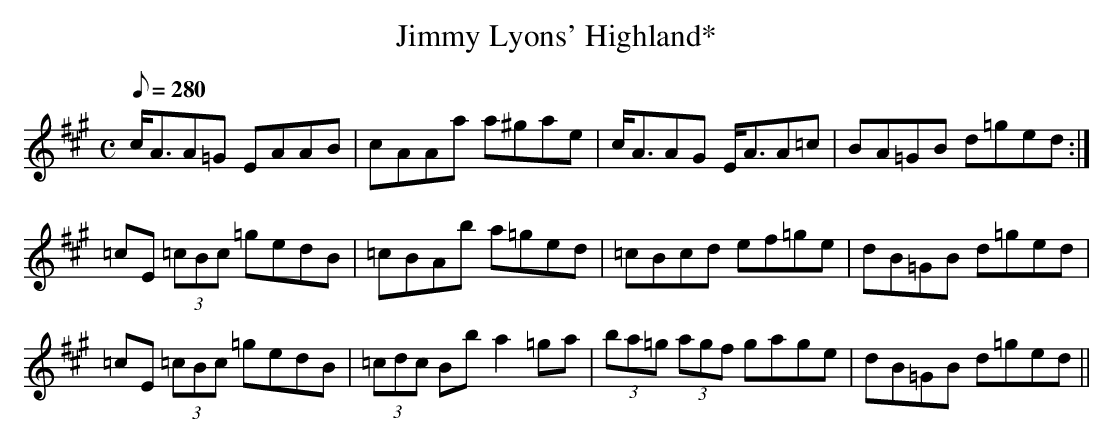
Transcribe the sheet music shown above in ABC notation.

X:1
T:Jimmy Lyons' Highland* % nf<bb
L:1/8
M:C
Q:280
K:A major
c<AA=G EAAB|cAAa a^gae|c<AAG E<AA=c|BA=GB d=ged:|
=cE (3=cBc =gedB|=cBAb a=ged|=cBcd ef=ge|dB=GB d=ged|
=cE (3=cBc =gedB|(3=cdc Bb a2=ga|(3ba=g (3agf gage|dB=GB d=ged||
